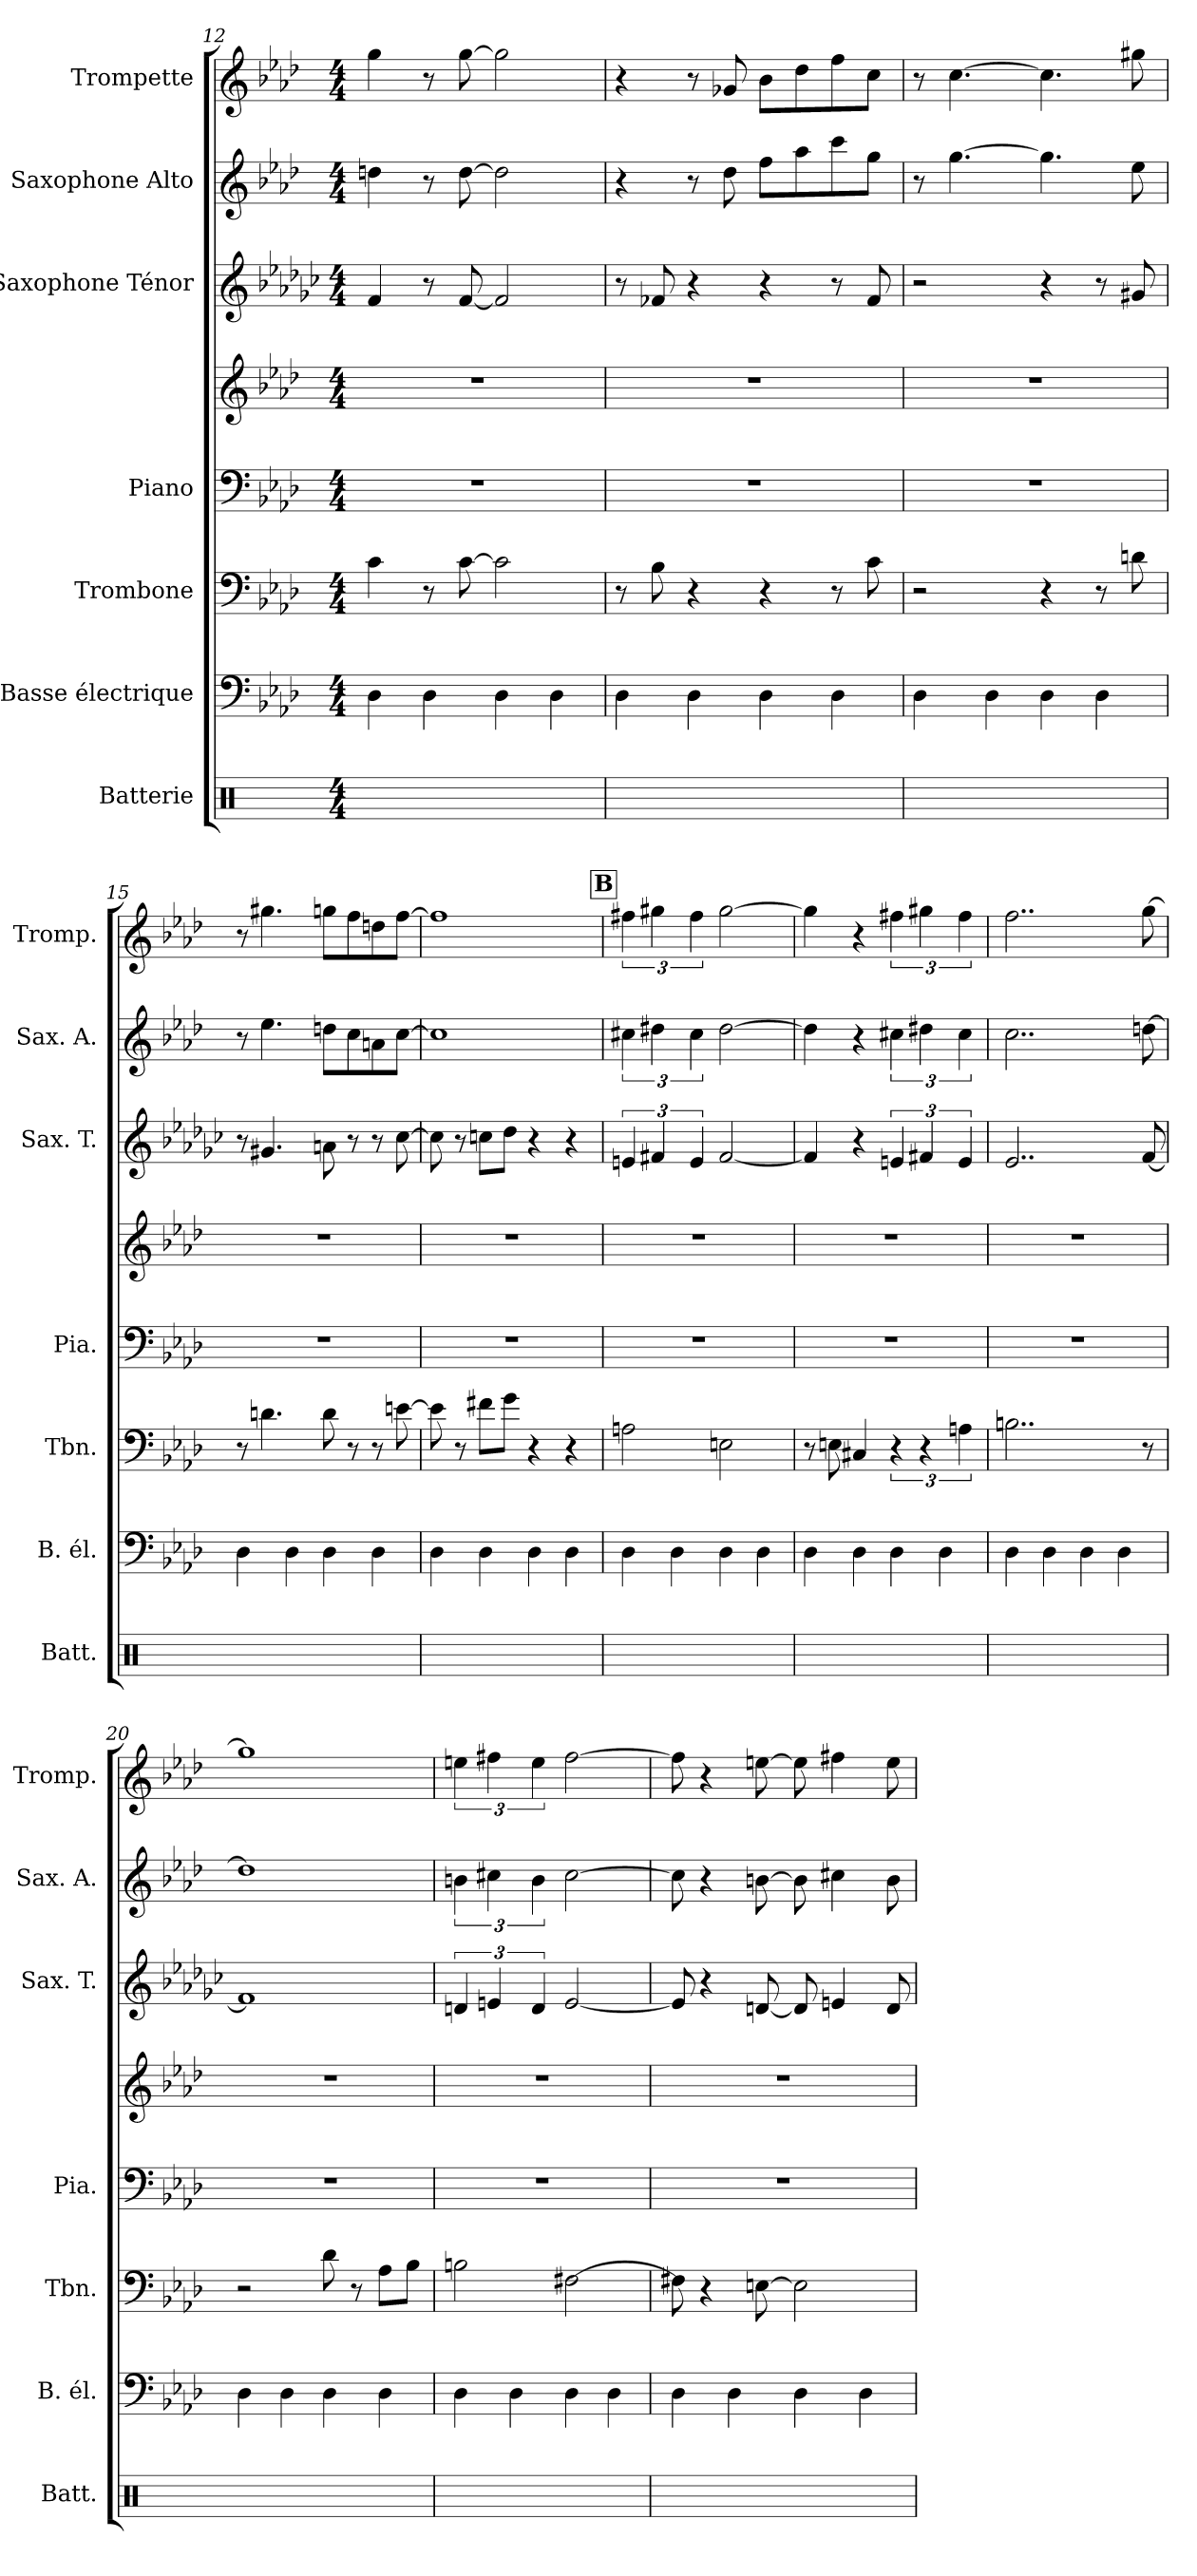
**kern	**kern	**kern	**kern	**kern	**kern	**kern	**kern
*part7	*part6	*part5	*part4	*part4	*part3	*part2	*part1
*staff8	*staff7	*staff6	*staff5	*staff4	*staff3	*staff2	*staff1
*I"Batterie	*I"Basse électrique	*I"Trombone	*I"Piano	*	*I"Saxophone Ténor	*I"Saxophone Alto	*I"Trompette
*I'Batt.	*I'B. él.	*I'Tbn.	*I'Pia.	*	*I'Sax. T.	*I'Sax. A.	*I'Tromp.
*clefX	*clefF4	*clefF4	*clefF4	*clefG2	*clefG2	*clefG2	*clefG2
*	*ITrd7c12	*	*	*	*ITrd8c14	*ITrd5c9	*ITrd1c2
*k[]	*k[b-e-a-d-]	*k[b-e-a-d-]	*k[b-e-a-d-]	*k[b-e-a-d-]	*k[b-e-a-d-g-c-]	*k[b-e-a-d-g-c-f-]	*k[b-e-a-d-g-c-]
*M4/4	*M4/4	*M4/4	*M4/4	*M4/4	*M4/4	*M4/4	*M4/4
=12	=12	=12	=12	=12	=12	=12	=12
4R	4DD-	4c\	1r	1r	4F/	4fn\	4ff\
4R	4DD-	8r	.	.	8r	8r	8r
.	.	[8c\	.	.	[8F/	[8f\	[8ff\
4R	4DD-	2c\]	.	.	2F/]	2f\]	2ff\]
4R	4DD-	.	.	.	.	.	.
!!LO:PB:g=z
=13	=13	=13	=13	=13	=13	=13	=13
4R	4DD-	8r	1r	1r	8r	4r	4r
.	.	8B-\	.	.	8F-X/	.	.
4R	4DD-	4r	.	.	4r	8r	8r
.	.	.	.	.	.	8f-\	8f-X/
4R	4DD-	4r	.	.	4r	8a-\L	8a-\L
.	.	.	.	.	.	8cc-\	8cc-\
4R	4DD-	8r	.	.	8r	8ee-\	8ee-\
.	.	8c\	.	.	8F-/	8b-\J	8b-\J
=14	=14	=14	=14	=14	=14	=14	=14
4R	4DD-	2r	1r	1r	2r	8r	8r
.	.	.	.	.	.	[4.b-\	[4.b-\
4R	4DD-	.	.	.	.	.	.
4R	4DD-	4r	.	.	4r	4.b-\]	4.b-\]
4R	4DD-	8r	.	.	8r	.	.
.	.	8dn\	.	.	8G#X/	8g-\	8ff#X\
=15	=15	=15	=15	=15	=15	=15	=15
4R	4DD-	8r	1r	1r	8r	8r	8r
.	.	4.dn\	.	.	4.G#X/	4.g-\	4.ff#X\
4R	4DD-	.	.	.	.	.	.
4R	4DD-	8d\	.	.	8An\	8fn\L	8ffn\L
.	.	8r	.	.	8r	8e-\	8ee-\
4R	4DD-	8r	.	.	8r	8cn\	8ccn\
.	.	[8en\	.	.	[8c-\	[8e-\J	[8ee-\J
=16	=16	=16	=16	=16	=16	=16	=16
4R	4DD-	8e\]	1r	1r	8c-\]	1e-]	1ee-]
.	.	8r	.	.	8r	.	.
4R	4DD-	8f#X\L	.	.	8cn\L	.	.
.	.	8g\J	.	.	8d-\J	.	.
4R	4DD-	4r	.	.	4r	.	.
4R	4DD-	4r	.	.	4r	.	.
!!LO:PB:g=z
!!LO:REH:place=s1:a:B:fs=14:t=B
=17	=17	=17	=17	=17	=17	=17	=17
*^	*	*	*	*	*	*	*
4R	4R	4DD-	2An\	1r	1r	6En/	6en\	6een\
.	.	.	.	.	.	6F#X/	6f#X\	6ff#X\
4R	4R	4DD-	.	.	.	.	.	.
.	.	.	.	.	.	6E/	6e\	6ee\
4R	4R	4DD-	2En\	.	.	[2F#/	[2f#\	[2ff#\
4R	4R	4DD-	.	.	.	.	.	.
*v	*v	*	*	*	*	*	*	*
=18	=18	=18	=18	=18	=18	=18	=18
4R	4DD-	8r	1r	1r	4F#/]	4f#\]	4ff#\]
.	.	8En\	.	.	.	.	.
4R	4DD-	4C#X/	.	.	4r	4r	4r
4R	4DD-	6r	.	.	6En/	6en\	6een\
.	.	6r	.	.	6F#X/	6f#X\	6ff#X\
4R	4DD-	.	.	.	.	.	.
.	.	6An\	.	.	6E/	6e\	6ee\
=19	=19	=19	=19	=19	=19	=19	=19
4R	4DD-	2..Bn\	1r	1r	2..E-/	2..e-\	2..ee-\
4R	4DD-	.	.	.	.	.	.
4R	4DD-	.	.	.	.	.	.
4R	4DD-	.	.	.	.	.	.
.	.	8r	.	.	[8F/	[8fn\	[8ff\
=20	=20	=20	=20	=20	=20	=20	=20
4R	4DD-	2r	1r	1r	1F]	1f]	1ff]
4R	4DD-	.	.	.	.	.	.
4R	4DD-	8d-\	.	.	.	.	.
.	.	8r	.	.	.	.	.
4R	4DD-	8A-\L	.	.	.	.	.
.	.	8B-\J	.	.	.	.	.
!!LO:PB:g=z
=21	=21	=21	=21	=21	=21	=21	=21
4R	4DD-	2Bn\	1r	1r	6Dn/	6dn\	6ddn\
.	.	.	.	.	6En/	6en\	6een\
4R	4DD-	.	.	.	.	.	.
.	.	.	.	.	6D/	6d\	6dd\
4R	4DD-	[2F#X\	.	.	[2E/	[2e\	[2ee\
4R	4DD-	.	.	.	.	.	.
=22	=22	=22	=22	=22	=22	=22	=22
4R	4DD-	8F#X\]	1r	1r	8E/]	8e\]	8ee\]
.	.	4r	.	.	4r	4r	4r
4R	4DD-	.	.	.	.	.	.
.	.	[8En\	.	.	[8Dn/	[8dn\	[8ddn\
4R	4DD-	2E\]	.	.	8D/]	8d\]	8dd\]
.	.	.	.	.	4En/	4en\	4een\
4R	4DD-	.	.	.	.	.	.
.	.	.	.	.	8D/	8d\	8dd\
=	=	=	=	=	=	=	=
*-	*-	*-	*-	*-	*-	*-	*-
